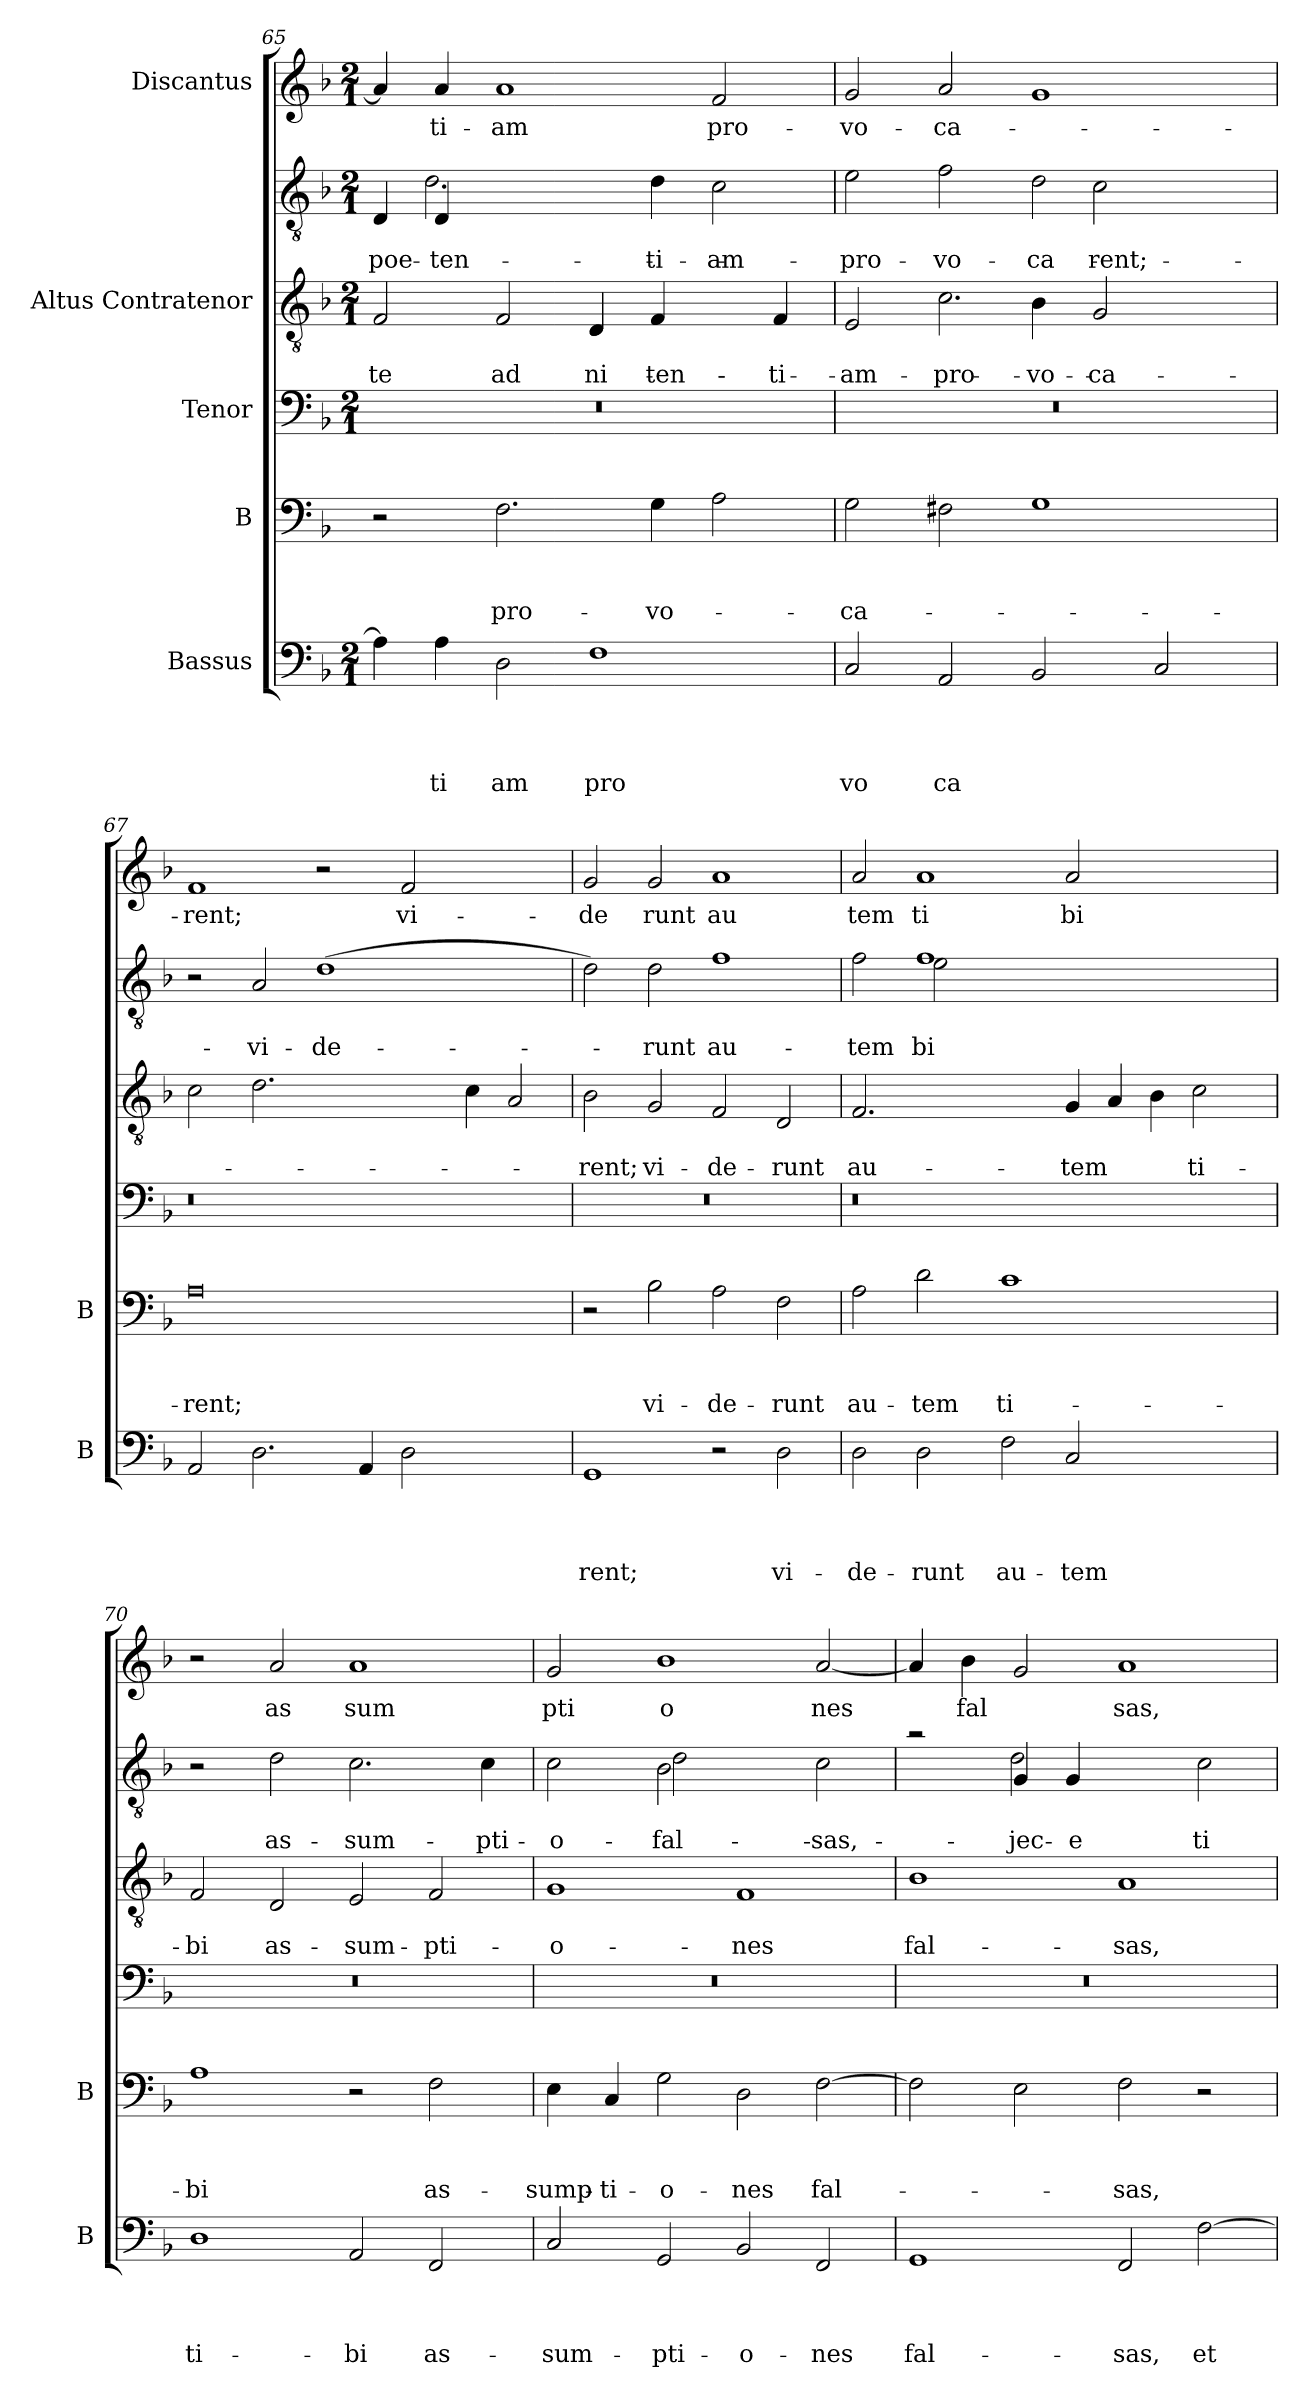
**kern	**text	**text	**text	**text	**kern	**text	**text	**text	**kern	**kern	**text	**text	**kern	**text	**text	**kern	**text
*part5	*part5	*part5	*part5	*part5	*part4	*part4	*part4	*part4	*part3	*part2	*part2	*part2	*part2	*part2	*part2	*part1	*part1
*staff6	*staff6	*staff6	*staff6	*staff6	*staff5	*staff5	*staff5	*staff5	*staff4	*staff3	*staff3	*staff3	*staff2	*staff2	*staff2	*staff1	*staff1
*I"Bassus	*	*	*	*	*I"B	*	*	*	*I"Tenor	*I"Altus Contratenor	*	*	*	*	*	*I"Discantus	*
*I'B	*	*	*	*	*I'B	*	*	*	*	*	*	*	*	*	*	*	*
*clefF4	*	*	*	*	*clefF4	*	*	*	*clefF4	*clefGv2	*	*	*clefGv2	*	*	*clefG2	*
*k[b-]	*	*	*	*	*k[b-]	*	*	*	*k[b-]	*k[b-]	*	*	*k[b-]	*	*	*k[b-]	*
*F:	*	*	*	*	*F:	*	*	*	*F:	*F:	*	*	*F:	*	*	*F:	*
*M2/1	*	*	*	*	*	*	*	*	*M2/1	*M2/1	*	*	*M2/1	*	*	*M2/1	*
=65	=65	=65	=65	=65	=65	=65	=65	=65	=65	=65	=65	=65	=65	=65	=65	=65	=65
!	!	!	!	!	!	!	!	!	!	!	!	!LO:LY:b	!	!	!LO:LY:b	!	!
*	*	*	*	*	*	*	*	*	*	*^	*	*	*^	*	*	*	*
4A\]	.	.	.	.	2r	.	.	.	0r	2F/	1ryy	.	te	4D/	4ryy	.	poe-	4a/]	.
!	!	!	!	!LO:LY:b	!	!	!	!	!	!	!	!	!	!	!	!	!LO:LY:b	!	!
!	!	!	!	!	!	!	!	!	!	!	!	!	!	!	!	!	!LO:LY:b	!	!LO:LY:b
4A\	.	.	.	ti	.	.	.	.	.	.	.	.	.	4D/	2.d\	.	-ten-	4a/	-ti-
!	!	!	!	!LO:LY:b	!	!	!	!LO:LY:b	!	!	!	!	!LO:LY:b	!	!	!	!	!	!LO:LY:b
2D\	.	.	.	am	2.F\	.	.	pro-	.	2F/	.	.	ad	1.ryy	.	.	.	1a	-am
!	!	!	!	!LO:LY:b	!	!	!	!	!	!	!	!	!LO:LY:b	!	!	!	!	!	!
!	!	!	!	!	!	!	!	!	!	!	!	!	!LO:LY:b	!	!	!	!	!	!
1F	.	.	.	pro	.	.	.	.	.	4D/	4D/	.	-ni-	.	4ryy	.	.	.	.
!	!	!	!	!	!	!	!	!LO:LY:b	!	!	!	!	!LO:LY:b	!	!	!	!LO:LY:b	!	!
.	.	.	.	.	4G\	.	.	-vo-	.	2.ryy	4F/	.	-ten-	.	4d\	.	-ti-	.	.
!	!	!	!	!	!	!	!	!	!	!	!	!	!	!	!	!	!LO:LY:b	!	!LO:LY:b
.	.	.	.	.	2A\	.	.	.	.	.	4ryy	.	.	.	2c\	.	-am	2f/	pro-
!	!	!	!	!	!	!	!	!	!	!	!	!	!LO:LY:b	!	!	!	!	!	!
.	.	.	.	.	.	.	.	.	.	.	4F/	.	-ti-	.	.	.	.	.	.
=66	=66	=66	=66	=66	=66	=66	=66	=66	=66	=66	=66	=66	=66	=66	=66	=66	=66	=66	=66
!	!	!	!	!LO:LY:b	!	!	!	!LO:LY:b	!	!	!	!	!LO:LY:b	!	!	!	!LO:LY:b	!	!LO:LY:b
2C/	.	.	.	vo	2G\	.	.	-ca-	0r	2E/	1ryy	.	am	2e\	1ryy	.	-pro-	2g/	-vo-
!	!	!	!	!LO:LY:b	!	!	!	!	!	!	!	!	!LO:LY:b	!	!	!	!LO:LY:b	!	!LO:LY:b
2AA/	.	.	.	ca	2F#\	.	.	.	.	2.c\	.	.	pro-	2f\	.	.	-vo-	2a/	-ca-
!	!	!	!	!	!	!	!	!	!	!	!	!	!LO:LY:b	!	!	!	!LO:LY:b	!	!
2BB-/	.	.	.	.	1G	.	.	.	.	.	4B-\	.	-vo-	2d\	4ryy	.	-ca-	1g	.
!	!	!	!	!	!	!	!	!	!	!	!	!	!LO:LY:b	!	!	!	!LO:LY:b	!	!
.	.	.	.	.	.	.	.	.	.	4ryy	2G/	.	-ca-	.	2c\	.	-rent;	.	.
2C/	.	.	.	.	.	.	.	.	.	2ryy	.	.	.	4ryy	.	.	.	.	.
.	.	.	.	.	.	.	.	.	.	.	4ryy	.	.	4ryy	4ryy	.	.	.	.
=67	=67	=67	=67	=67	=67	=67	=67	=67	=67	=67	=67	=67	=67	=67	=67	=67	=67	=67	=67
!	!	!	!	!	!	!	!	!LO:LY:b	!	!	!	!	!	!	!	!	!	!	!LO:LY:b
*	*	*	*	*	*	*	*	*	*	*v	*v	*	*	*	*	*	*	*	*
*	*	*	*	*	*	*	*	*	*	*	*	*	*v	*v	*	*	*	*
2AA/	.	.	.	.	0A	.	.	-rent;	0r	2c\	.	.	2r	.	.	1f	-rent;
!	!	!	!	!	!	!	!	!	!	!	!	!	!	!	!LO:LY:b	!	!
2.D\	.	.	.	.	.	.	.	.	.	2.d\	.	.	2A/	.	-vi-	.	.
!	!	!	!	!	!	!	!	!	!	!	!	!	!	!	!LO:LY:b	!	!
.	.	.	.	.	.	.	.	.	.	.	.	.	(>1d	.	-de-	2r	.
4AA/	.	.	.	.	.	.	.	.	.	2.ryy	.	.	.	.	.	.	.
!	!	!	!	!	!	!	!	!	!	!	!	!	!	!	!	!	!LO:LY:b
2D\	.	.	.	.	.	.	.	.	.	.	.	.	.	.	.	2f/	vi-
2.ryy	.	.	.	.	2.ryy	.	.	.	2.ryy	4c\	.	.	2.ryy	.	.	2.ryy	.
.	.	.	.	.	.	.	.	.	.	2A/	.	.	.	.	.	.	.
!!LO:PB:g=z
=68	=68	=68	=68	=68	=68	=68	=68	=68	=68	=68	=68	=68	=68	=68	=68	=68	=68
!	!	!	!	!LO:LY:b	!	!	!	!	!	!	!	!LO:LY:b	!	!	!	!	!LO:LY:b
1GG	.	.	.	rent;	2r	.	.	.	0r	2B-\	.	-rent;	2d\)	.	.	2g/	-de
!	!	!	!	!	!	!	!	!LO:LY:b	!	!	!	!LO:LY:b	!	!	!LO:LY:b	!	!LO:LY:b
.	.	.	.	.	2B-\	.	.	vi-	.	2G/	.	vi-	2d\	.	-runt	2g/	runt
!	!	!	!	!	!	!	!	!LO:LY:b	!	!	!	!LO:LY:b	!	!	!LO:LY:b	!	!LO:LY:b
2r	.	.	.	.	2A\	.	.	-de-	.	2F/	.	-de-	1f	.	au-	1a	au
!	!	!	!	!LO:LY:b	!	!	!	!LO:LY:b	!	!	!	!LO:LY:b	!	!	!	!	!
2D\	.	.	.	vi-	2F\	.	.	-runt	.	2D/	.	-runt	.	.	.	.	.
=69	=69	=69	=69	=69	=69	=69	=69	=69	=69	=69	=69	=69	=69	=69	=69	=69	=69
!	!	!	!	!LO:LY:b	!	!	!	!LO:LY:b	!	!	!	!LO:LY:b	!	!	!LO:LY:b	!	!LO:LY:b
*	*	*	*	*	*	*	*	*	*	*	*	*	*^	*	*	*	*
2D\	.	.	.	-de-	2A\	.	.	au-	0r	2.F/	.	au-	2f\	2ryy	.	tem	2a/	tem
!	!	!	!	!LO:LY:b	!	!	!	!LO:LY:b	!	!	!	!	!	!	!	!LO:LY:b	!	!
!	!	!	!	!	!	!	!	!	!	!	!	!	!	!	!	!LO:LY:b	!	!LO:LY:b
2D\	.	.	.	-runt	2d\	.	.	-tem	.	.	.	.	1f	2e\	.	-bi	1a	ti
.	.	.	.	.	.	.	.	.	.	2.ryy	.	.	.	.	.	.	.	.
!	!	!	!	!LO:LY:b	!	!	!	!LO:LY:b	!	!	!	!	!	!	!	!	!	!
2F\	.	.	.	au-	1c	.	.	ti-	.	.	.	.	.	1ryy	.	.	.	.
!	!	!	!	!LO:LY:b	!	!	!	!	!	!	!	!LO:LY:b	!	!	!	!	!	!LO:LY:b
2C/	.	.	.	-tem	.	.	.	.	.	4G/	.	-tem	1ryy	.	.	.	2a/	bi
.	.	.	.	.	.	.	.	.	.	4A/	.	.	.	.	.	.	.	.
2.ryy	.	.	.	.	2.ryy	.	.	.	2.ryy	4B-\	.	.	.	4ryy	.	.	2.ryy	.
!	!	!	!	!	!	!	!	!	!	!	!	!LO:LY:b	!	!	!	!	!	!
.	.	.	.	.	.	.	.	.	.	2c\	.	ti-	.	2ryy	.	.	.	.
.	.	.	.	.	.	.	.	.	.	.	.	.	4ryy	.	.	.	.	.
*	*	*	*	*	*	*	*	*	*	*	*	*	*v	*v	*	*	*	*
=70	=70	=70	=70	=70	=70	=70	=70	=70	=70	=70	=70	=70	=70	=70	=70	=70	=70
!	!	!	!	!LO:LY:b	!	!	!	!LO:LY:b	!	!	!	!LO:LY:b	!	!	!	!	!
1D	.	.	.	ti-	1A	.	.	-bi	0r	2F/	.	-bi	2r	.	.	2r	.
!	!	!	!	!	!	!	!	!	!	!	!	!LO:LY:b	!	!	!LO:LY:b	!	!LO:LY:b
.	.	.	.	.	.	.	.	.	.	2D/	.	as-	2d\	.	-as-	2a/	as
!	!	!	!	!LO:LY:b	!	!	!	!	!	!	!	!LO:LY:b	!	!	!LO:LY:b	!	!LO:LY:b
2AA/	.	.	.	-bi	2r	.	.	.	.	2E/	.	-sum-	2.c\	.	-sum-	1a	sum
!	!	!	!	!LO:LY:b	!	!	!	!LO:LY:b	!	!	!	!LO:LY:b	!	!	!	!	!
2FF/	.	.	.	as-	2F\	.	.	as-	.	2F/	.	-pti-	.	.	.	.	.
!	!	!	!	!	!	!	!	!	!	!	!	!	!	!	!LO:LY:b	!	!
.	.	.	.	.	.	.	.	.	.	.	.	.	4c\	.	-pti-	.	.
=71	=71	=71	=71	=71	=71	=71	=71	=71	=71	=71	=71	=71	=71	=71	=71	=71	=71
!	!	!	!	!LO:LY:b	!	!	!	!LO:LY:b	!	!	!	!LO:LY:b	!	!	!LO:LY:b	!	!LO:LY:b
*	*	*	*	*	*	*	*	*	*	*	*	*	*^	*	*	*	*
2C/	.	.	.	-sum-	4E\	.	.	-sump-	0r	1G	.	o-	2c\	2ryy	.	-o-	2g/	pti
!	!	!	!	!	!	!	!	!LO:LY:b	!	!	!	!	!	!	!	!	!	!
.	.	.	.	.	4C/	.	.	-ti-	.	.	.	.	.	.	.	.	.	.
!	!	!	!	!LO:LY:b	!	!	!	!LO:LY:b	!	!	!	!	!	!	!	!LO:LY:b	!	!
!	!	!	!	!	!	!	!	!	!	!	!	!	!	!	!	!LO:LY:b	!	!LO:LY:b
2GG/	.	.	.	-pti-	2G\	.	.	-o-	.	.	.	.	2B-\	2d\	.	fal-	1b-	o
!	!	!	!	!LO:LY:b	!	!	!	!LO:LY:b	!	!	!	!LO:LY:b	!	!	!	!	!	!
2BB-/	.	.	.	-o-	2D\	.	.	-nes	.	1F	.	-nes	1ryy	2ryy	.	.	.	.
!	!	!	!	!LO:LY:b	!	!	!	!LO:LY:b	!	!	!	!	!	!	!	!LO:LY:b	!	!LO:LY:b
2FF/	.	.	.	-nes	[>2F\	.	.	fal-	.	.	.	.	.	2c\	.	-sas,	[<2a/	nes
=72	=72	=72	=72	=72	=72	=72	=72	=72	=72	=72	=72	=72	=72	=72	=72	=72	=72	=72
!	!	!	!	!LO:LY:b	!	!	!	!	!	!	!	!LO:LY:b	!	!	!	!	!	!
1GG	.	.	.	fal-	2F\]	.	.	.	0r	1B-	.	-fal-	2ra	2ryy	.	.	4a/]	.
!	!	!	!	!	!	!	!	!	!	!	!	!	!	!	!	!	!	!LO:LY:b
.	.	.	.	.	.	.	.	.	.	.	.	.	.	.	.	.	4b-\	fal
!	!	!	!	!	!	!	!	!	!	!	!	!	!	!	!	!LO:LY:b	!	!
!	!	!	!	!	!	!	!	!	!	!	!	!	!	!	!	!LO:LY:b	!	!
.	.	.	.	.	2E\	.	.	.	.	.	.	.	4G/	2d\	.	-jec-	2g/	.
!	!	!	!	!	!	!	!	!	!	!	!	!	!	!	!	!LO:LY:b	!	!
.	.	.	.	.	.	.	.	.	.	.	.	.	4G/	.	.	e-	.	.
!	!	!	!	!LO:LY:b	!	!	!	!LO:LY:b	!	!	!	!LO:LY:b	!	!	!	!	!	!LO:LY:b
2FF/	.	.	.	-sas,	2F\	.	.	-sas,	.	1A	.	-sas,	1ryy	2ryy	.	.	1a	sas,
!	!	!	!	!LO:LY:b	!	!	!	!	!	!	!	!	!	!	!	!LO:LY:b	!	!
[<2F\	.	.	.	et	2r	.	.	.	.	.	.	.	.	2c\	.	-ti-	.	.
*	*	*	*	*	*	*	*	*	*	*	*	*	*v	*v	*	*	*	*
=	=	=	=	=	=	=	=	=	=	=	=	=	=	=	=	=	=
*-	*-	*-	*-	*-	*-	*-	*-	*-	*-	*-	*-	*-	*-	*-	*-	*-	*-
